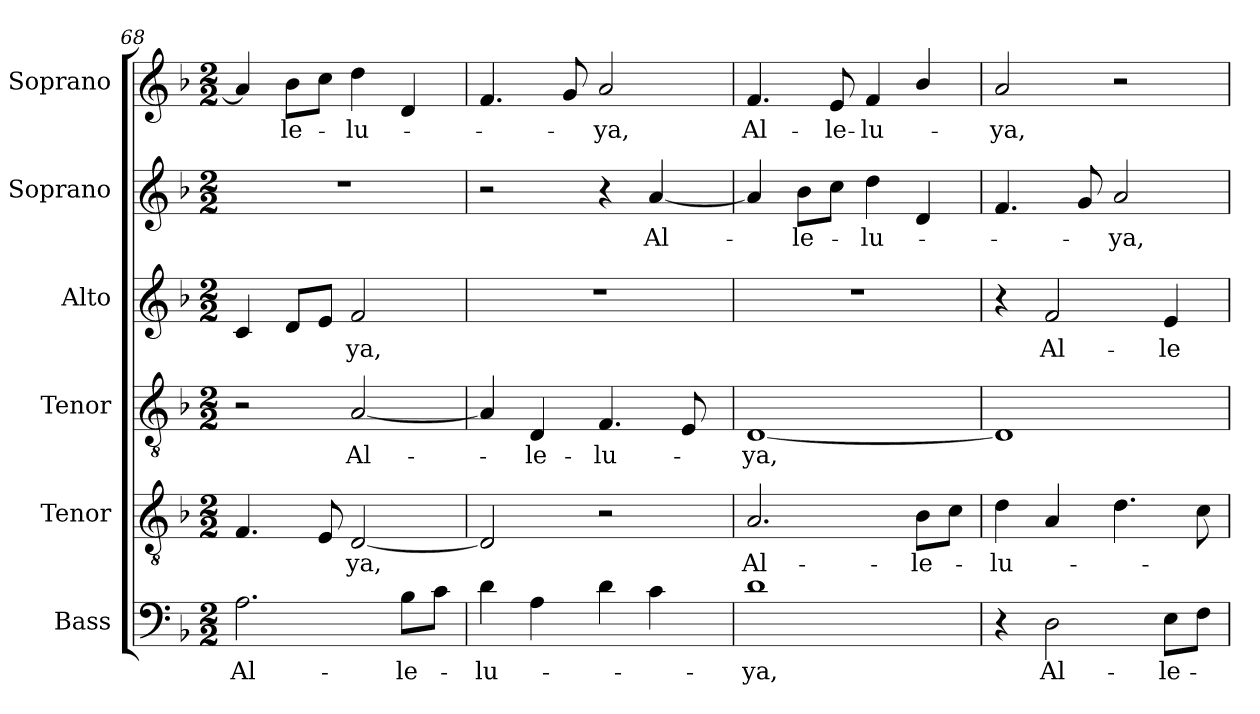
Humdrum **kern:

**kern	**text	**kern	**text	**kern	**text	**kern	**text	**kern	**text	**kern	**text
*part6	*part6	*part5	*part5	*part4	*part4	*part3	*part3	*part2	*part2	*part1	*part1
*staff6	*staff6	*staff5	*staff5	*staff4	*staff4	*staff3	*staff3	*staff2	*staff2	*staff1	*staff1
*I"Bass	*	*I"Tenor	*	*I"Tenor	*	*I"Alto	*	*I"Soprano	*	*I"Soprano	*
*I'B.	*	*I'T.	*	*I'T.	*	*I'A.	*	*I'S.	*	*I'S.	*
*clefF4	*	*clefGv2	*	*clefGv2	*	*clefG2	*	*clefG2	*	*clefG2	*
*	*	*ITrd7c12	*	*ITrd7c12	*	*	*	*	*	*	*
*k[b-]	*	*k[b-]	*	*k[b-]	*	*k[b-]	*	*k[b-]	*	*k[b-]	*
*F:	*	*F:	*	*F:	*	*F:	*	*F:	*	*F:	*
*M2/2	*	*M2/2	*	*M2/2	*	*M2/2	*	*M2/2	*	*M2/2	*
=68	=68	=68	=68	=68	=68	=68	=68	=68	=68	=68	=68
!	!LO:LY:b:color=#000000	!	!	!	!	!	!	!	!	!	!
2.Ai\	Al-	4.FFi/	.	2r	.	4ci/	.	1r	.	4ai/]	.
!	!	!	!	!	!	!	!	!	!	!	!LO:LY:b:color=#000000
.	.	.	.	.	.	8di/L	.	.	.	8b-i\L	-le-
.	.	8EEi/	.	.	.	8ei/J	.	.	.	8cci\J	.
!	!	!	!LO:LY:b:color=#000000	!	!	!	!	!	!	!	!
!	!	!	!	!	!LO:LY:b:color=#000000	!	!	!	!	!	!
!	!	!	!	!	!	!	!LO:LY:b:color=#000000	!	!	!	!
!	!	!	!	!	!	!	!	!	!	!	!LO:LY:b:color=#000000
.	.	[2DDi/	-ya,	[2AAi/	Al-	2fi/	-ya,	.	.	4ddi\	-lu-
!	!LO:LY:b:color=#000000	!	!	!	!	!	!	!	!	!	!
8B-i\L	-le-	.	.	.	.	.	.	.	.	4di/	.
8ci\J	.	.	.	.	.	.	.	.	.	.	.
!!LO:LB:g=z
=69	=69	=69	=69	=69	=69	=69	=69	=69	=69	=69	=69
!	!LO:LY:b:color=#000000	!	!	!	!	!	!	!	!	!	!
4di\	-lu-	2DDi/]	.	4AAi/]	.	1r	.	2r	.	4.fi/	.
!	!	!	!	!	!LO:LY:b:color=#000000	!	!	!	!	!	!
4Ai\	.	.	.	4DDi/	-le-	.	.	.	.	.	.
.	.	.	.	.	.	.	.	.	.	8gi/	.
!	!	!	!	!	!LO:LY:b:color=#000000	!	!	!	!	!	!
!	!	!	!	!	!	!	!	!	!	!	!LO:LY:b:color=#000000
4di\	.	2r	.	4.FFi/	-lu-	.	.	4r	.	2ai/	-ya,
!	!	!	!	!	!	!	!	!	!LO:LY:b:color=#000000	!	!
4ci\	.	.	.	.	.	.	.	[4ai/	Al-	.	.
.	.	.	.	8EEi/	.	.	.	.	.	.	.
=70	=70	=70	=70	=70	=70	=70	=70	=70	=70	=70	=70
!	!LO:LY:b:color=#000000	!	!	!	!	!	!	!	!	!	!
!	!	!	!LO:LY:b:color=#000000	!	!	!	!	!	!	!	!
!	!	!	!	!	!LO:LY:b:color=#000000	!	!	!	!	!	!
!	!	!	!	!	!	!	!	!	!	!	!LO:LY:b:color=#000000
1di	-ya,	2.AAi/	Al-	[1DDi	-ya,	1r	.	4ai/]	.	4.fi/	Al-
!	!	!	!	!	!	!	!	!	!LO:LY:b:color=#000000	!	!
.	.	.	.	.	.	.	.	8b-i\L	-le-	.	.
!	!	!	!	!	!	!	!	!	!	!	!LO:LY:b:color=#000000
.	.	.	.	.	.	.	.	8cci\J	.	8ei/	-le-
!	!	!	!	!	!	!	!	!	!LO:LY:b:color=#000000	!	!
!	!	!	!	!	!	!	!	!	!	!	!LO:LY:b:color=#000000
.	.	.	.	.	.	.	.	4ddi\	-lu-	4fi/	-lu-
!	!	!	!LO:LY:b:color=#000000	!	!	!	!	!	!	!	!
.	.	8BB-i\L	-le-	.	.	.	.	4di/	.	4b-i/	.
.	.	8Ci\J	.	.	.	.	.	.	.	.	.
=71	=71	=71	=71	=71	=71	=71	=71	=71	=71	=71	=71
!	!	!	!LO:LY:b:color=#000000	!	!	!	!	!	!	!	!
!	!	!	!	!	!	!	!	!	!	!	!LO:LY:b:color=#000000
4r	.	4Di\	-lu-	1DDi]	.	4r	.	4.fi/	.	2ai/	-ya,
!	!LO:LY:b:color=#000000	!	!	!	!	!	!	!	!	!	!
!	!	!	!	!	!	!	!LO:LY:b:color=#000000	!	!	!	!
2Di\	Al-	4AAi/	.	.	.	2fi/	Al-	.	.	.	.
.	.	.	.	.	.	.	.	8gi/	.	.	.
!	!	!	!	!	!	!	!	!	!LO:LY:b:color=#000000	!	!
.	.	4.Di\	.	.	.	.	.	2ai/	-ya,	2r	.
!	!LO:LY:b:color=#000000	!	!	!	!	!	!	!	!	!	!
!	!	!	!	!	!	!	!LO:LY:b:color=#000000	!	!	!	!
8Ei\L	-le-	.	.	.	.	4ei/	-le-	.	.	.	.
8Fi\J	.	8Ci\	.	.	.	.	.	.	.	.	.
=	=	=	=	=	=	=	=	=	=	=	=
*-	*-	*-	*-	*-	*-	*-	*-	*-	*-	*-	*-
